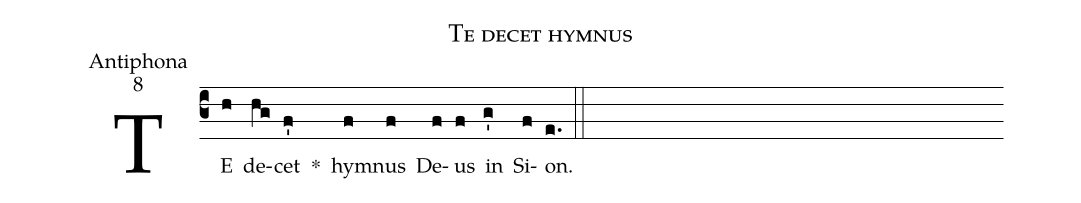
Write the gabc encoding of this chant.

name:Te decet hymnus;
office-part:Antiphona;
mode:8;
%%
(c3) TE(h) de(hg)cet(f') *() hy(f)mnus(f) De(f)us(f) in(g') Si(f)on.(e.) (::)
